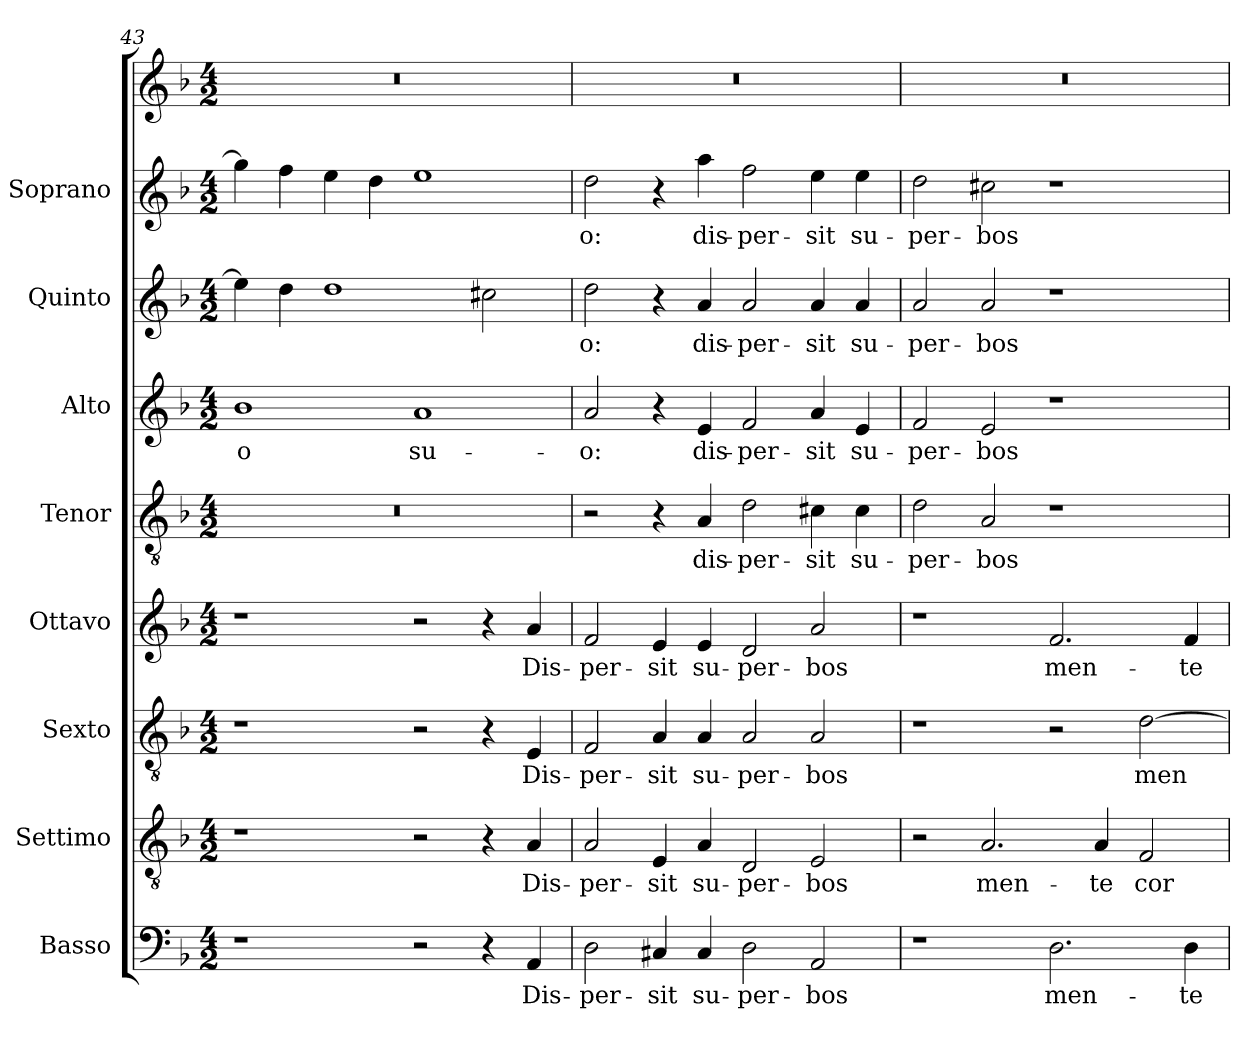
**kern	**text	**kern	**text	**kern	**text	**kern	**text	**kern	**text	**kern	**text	**kern	**text	**kern	**text	**kern
*part9	*part9	*part8	*part8	*part7	*part7	*part6	*part6	*part5	*part5	*part4	*part4	*part3	*part3	*part2	*part2	*part1
*staff9	*staff9	*staff8	*staff8	*staff7	*staff7	*staff6	*staff6	*staff5	*staff5	*staff4	*staff4	*staff3	*staff3	*staff2	*staff2	*staff1
*I"Basso	*	*I"Settimo	*	*I"Sexto	*	*I"Ottavo	*	*I"Tenor	*	*I"Alto	*	*I"Quinto	*	*I"Soprano	*	*
*I'B.	*	*I'St.	*	*	*	*I'Ot.	*	*I'T.	*	*I'A.	*	*I'Q.	*	*I'S.	*	*
*clefF4	*	*clefGv2	*	*clefGv2	*	*clefG2	*	*clefGv2	*	*clefG2	*	*clefG2	*	*clefG2	*	*clefG2
*	*	*ITrd7c12	*	*ITrd7c12	*	*	*	*ITrd7c12	*	*	*	*	*	*	*	*
*k[b-]	*	*k[b-]	*	*k[b-]	*	*k[b-]	*	*k[b-]	*	*k[b-]	*	*k[b-]	*	*k[b-]	*	*k[b-]
*F:	*	*F:	*	*F:	*	*F:	*	*F:	*	*F:	*	*F:	*	*F:	*	*F:
*M4/2	*	*M4/2	*	*M4/2	*	*M4/2	*	*M4/2	*	*M4/2	*	*M4/2	*	*M4/2	*	*M4/2
=43	=43	=43	=43	=43	=43	=43	=43	=43	=43	=43	=43	=43	=43	=43	=43	=43
!	!	!	!	!	!	!	!	!LO:N:vis=1	!	!	!	!	!	!	!	!
!	!	!	!	!	!	!	!	!	!	!	!LO:LY:b:color=#000000	!	!	!	!	!LO:N:vis=1
1r	.	1r	.	1r	.	1r	.	0r	.	1b-i	-o	4eei\]	.	4ggi\]	.	0r
.	.	.	.	.	.	.	.	.	.	.	.	4ddi\	.	4ffi\	.	.
.	.	.	.	.	.	.	.	.	.	.	.	1ddi	.	4eei\	.	.
.	.	.	.	.	.	.	.	.	.	.	.	.	.	4ddi\	.	.
!	!	!	!	!	!	!	!	!	!	!	!LO:LY:b:color=#000000	!	!	!	!	!
2r	.	2r	.	2r	.	2r	.	.	.	1ai	su-	.	.	1eei	.	.
4r	.	4r	.	4r	.	4r	.	.	.	.	.	2cc#Xi\	.	.	.	.
!	!LO:LY:b:color=#000000	!	!	!	!	!	!	!	!	!	!	!	!	!	!	!
!	!	!	!LO:LY:b:color=#000000	!	!	!	!	!	!	!	!	!	!	!	!	!
!	!	!	!	!	!LO:LY:b:color=#000000	!	!	!	!	!	!	!	!	!	!	!
!	!	!	!	!	!	!	!LO:LY:b:color=#000000	!	!	!	!	!	!	!	!	!
4AAi/	Dis-	4AAi/	Dis-	4EEi/	Dis-	4ai/	Dis-	.	.	.	.	.	.	.	.	.
!!LO:LB:g=z
=44	=44	=44	=44	=44	=44	=44	=44	=44	=44	=44	=44	=44	=44	=44	=44	=44
!	!LO:LY:b:color=#000000	!	!	!	!	!	!	!	!	!	!	!	!	!	!	!
!	!	!	!LO:LY:b:color=#000000	!	!	!	!	!	!	!	!	!	!	!	!	!
!	!	!	!	!	!LO:LY:b:color=#000000	!	!	!	!	!	!	!	!	!	!	!
!	!	!	!	!	!	!	!LO:LY:b:color=#000000	!	!	!	!	!	!	!	!	!
!	!	!	!	!	!	!	!	!	!	!	!LO:LY:b:color=#000000	!	!	!	!	!
!	!	!	!	!	!	!	!	!	!	!	!	!	!LO:LY:b:color=#000000	!	!	!
!	!	!	!	!	!	!	!	!	!	!	!	!	!	!	!LO:LY:b:color=#000000	!LO:N:vis=1
2Di\	-per-	2AAi/	-per-	2FFi/	-per-	2fi/	-per-	2r	.	2ai/	-o:	2ddi\	-o:	2ddi\	-o:	0r
!	!LO:LY:b:color=#000000	!	!	!	!	!	!	!	!	!	!	!	!	!	!	!
!	!	!	!LO:LY:b:color=#000000	!	!	!	!	!	!	!	!	!	!	!	!	!
!	!	!	!	!	!LO:LY:b:color=#000000	!	!	!	!	!	!	!	!	!	!	!
!	!	!	!	!	!	!	!LO:LY:b:color=#000000	!	!	!	!	!	!	!	!	!
4C#Xi/	-sit	4EEi/	-sit	4AAi/	-sit	4ei/	-sit	4r	.	4r	.	4r	.	4r	.	.
!	!LO:LY:b:color=#000000	!	!	!	!	!	!	!	!	!	!	!	!	!	!	!
!	!	!	!LO:LY:b:color=#000000	!	!	!	!	!	!	!	!	!	!	!	!	!
!	!	!	!	!	!LO:LY:b:color=#000000	!	!	!	!	!	!	!	!	!	!	!
!	!	!	!	!	!	!	!LO:LY:b:color=#000000	!	!	!	!	!	!	!	!	!
!	!	!	!	!	!	!	!	!	!LO:LY:b:color=#000000	!	!	!	!	!	!	!
!	!	!	!	!	!	!	!	!	!	!	!LO:LY:b:color=#000000	!	!	!	!	!
!	!	!	!	!	!	!	!	!	!	!	!	!	!LO:LY:b:color=#000000	!	!	!
!	!	!	!	!	!	!	!	!	!	!	!	!	!	!	!LO:LY:b:color=#000000	!
4C#i/	su-	4AAi/	su-	4AAi/	su-	4ei/	su-	4AAi/	dis-	4ei/	dis-	4ai/	dis-	4aai\	dis-	.
!	!LO:LY:b:color=#000000	!	!	!	!	!	!	!	!	!	!	!	!	!	!	!
!	!	!	!LO:LY:b:color=#000000	!	!	!	!	!	!	!	!	!	!	!	!	!
!	!	!	!	!	!LO:LY:b:color=#000000	!	!	!	!	!	!	!	!	!	!	!
!	!	!	!	!	!	!	!LO:LY:b:color=#000000	!	!	!	!	!	!	!	!	!
!	!	!	!	!	!	!	!	!	!LO:LY:b:color=#000000	!	!	!	!	!	!	!
!	!	!	!	!	!	!	!	!	!	!	!LO:LY:b:color=#000000	!	!	!	!	!
!	!	!	!	!	!	!	!	!	!	!	!	!	!LO:LY:b:color=#000000	!	!	!
!	!	!	!	!	!	!	!	!	!	!	!	!	!	!	!LO:LY:b:color=#000000	!
2Di\	-per-	2DDi/	-per-	2AAi/	-per-	2di/	-per-	2Di\	-per-	2fi/	-per-	2ai/	-per-	2ffi\	-per-	.
!	!LO:LY:b:color=#000000	!	!	!	!	!	!	!	!	!	!	!	!	!	!	!
!	!	!	!LO:LY:b:color=#000000	!	!	!	!	!	!	!	!	!	!	!	!	!
!	!	!	!	!	!LO:LY:b:color=#000000	!	!	!	!	!	!	!	!	!	!	!
!	!	!	!	!	!	!	!LO:LY:b:color=#000000	!	!	!	!	!	!	!	!	!
!	!	!	!	!	!	!	!	!	!LO:LY:b:color=#000000	!	!	!	!	!	!	!
!	!	!	!	!	!	!	!	!	!	!	!LO:LY:b:color=#000000	!	!	!	!	!
!	!	!	!	!	!	!	!	!	!	!	!	!	!LO:LY:b:color=#000000	!	!	!
!	!	!	!	!	!	!	!	!	!	!	!	!	!	!	!LO:LY:b:color=#000000	!
2AAi/	-bos	2EEi/	-bos	2AAi/	-bos	2ai/	-bos	4C#Xi\	-sit	4ai/	-sit	4ai/	-sit	4eei\	-sit	.
!	!	!	!	!	!	!	!	!	!LO:LY:b:color=#000000	!	!	!	!	!	!	!
!	!	!	!	!	!	!	!	!	!	!	!LO:LY:b:color=#000000	!	!	!	!	!
!	!	!	!	!	!	!	!	!	!	!	!	!	!LO:LY:b:color=#000000	!	!	!
!	!	!	!	!	!	!	!	!	!	!	!	!	!	!	!LO:LY:b:color=#000000	!
.	.	.	.	.	.	.	.	4C#i\	su-	4ei/	su-	4ai/	su-	4eei\	su-	.
=45	=45	=45	=45	=45	=45	=45	=45	=45	=45	=45	=45	=45	=45	=45	=45	=45
!	!	!	!	!	!	!	!	!	!LO:LY:b:color=#000000	!	!	!	!	!	!	!
!	!	!	!	!	!	!	!	!	!	!	!LO:LY:b:color=#000000	!	!	!	!	!
!	!	!	!	!	!	!	!	!	!	!	!	!	!LO:LY:b:color=#000000	!	!	!
!	!	!	!	!	!	!	!	!	!	!	!	!	!	!	!LO:LY:b:color=#000000	!LO:N:vis=1
1r	.	2r	.	1r	.	1r	.	2Di\	-per-	2fi/	-per-	2ai/	-per-	2ddi\	-per-	0r
!	!	!	!LO:LY:b:color=#000000	!	!	!	!	!	!	!	!	!	!	!	!	!
!	!	!	!	!	!	!	!	!	!LO:LY:b:color=#000000	!	!	!	!	!	!	!
!	!	!	!	!	!	!	!	!	!	!	!LO:LY:b:color=#000000	!	!	!	!	!
!	!	!	!	!	!	!	!	!	!	!	!	!	!LO:LY:b:color=#000000	!	!	!
!	!	!	!	!	!	!	!	!	!	!	!	!	!	!	!LO:LY:b:color=#000000	!
.	.	2.AAi/	men-	.	.	.	.	2AAi/	-bos	2ei/	-bos	2ai/	-bos	2cc#Xi\	-bos	.
!	!LO:LY:b:color=#000000	!	!	!	!	!	!	!	!	!	!	!	!	!	!	!
!	!	!	!	!	!	!	!LO:LY:b:color=#000000	!	!	!	!	!	!	!	!	!
2.Di\	men-	.	.	2r	.	2.fi/	men-	1r	.	1r	.	1r	.	1r	.	.
!	!	!	!LO:LY:b:color=#000000	!	!	!	!	!	!	!	!	!	!	!	!	!
.	.	4AAi/	-te	.	.	.	.	.	.	.	.	.	.	.	.	.
!	!	!	!LO:LY:b:color=#000000	!	!	!	!	!	!	!	!	!	!	!	!	!
!	!	!	!	!	!LO:LY:b:color=#000000	!	!	!	!	!	!	!	!	!	!	!
.	.	2FFi/	cor-	[2Di\	men-	.	.	.	.	.	.	.	.	.	.	.
!	!LO:LY:b:color=#000000	!	!	!	!	!	!	!	!	!	!	!	!	!	!	!
!	!	!	!	!	!	!	!LO:LY:b:color=#000000	!	!	!	!	!	!	!	!	!
4Di\	-te	.	.	.	.	4fi/	-te	.	.	.	.	.	.	.	.	.
=	=	=	=	=	=	=	=	=	=	=	=	=	=	=	=	=
*-	*-	*-	*-	*-	*-	*-	*-	*-	*-	*-	*-	*-	*-	*-	*-	*-
